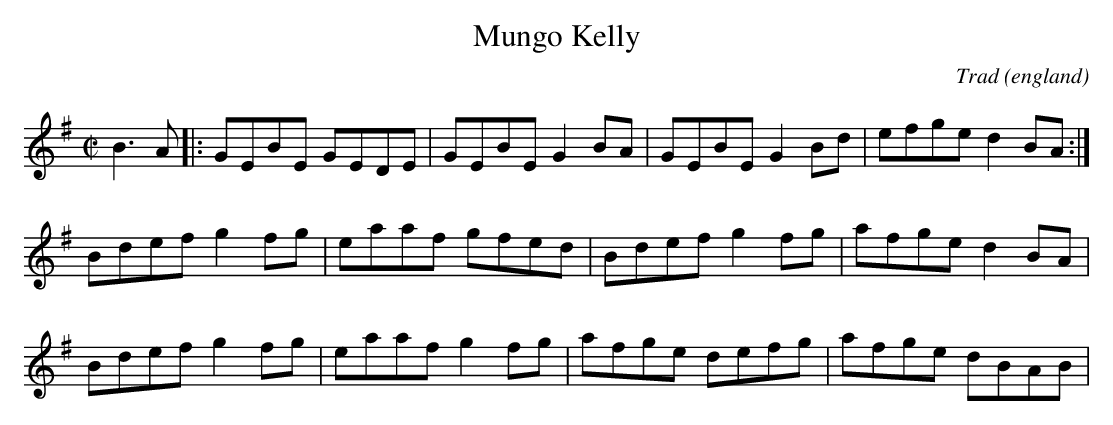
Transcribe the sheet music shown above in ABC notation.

X:1
T:Mungo Kelly
O:england
C:Trad
M:C|
K:Em
L:1/8
B3 A|: GEBE GEDE|GEBE G2BA|GEBE G2Bd|efge d2BA :|
Bdef g2fg|eaaf gfed|Bdef g2fg|afge d2BA|
Bdef g2fg|eaaf g2fg|afge defg|afge dBAB|
